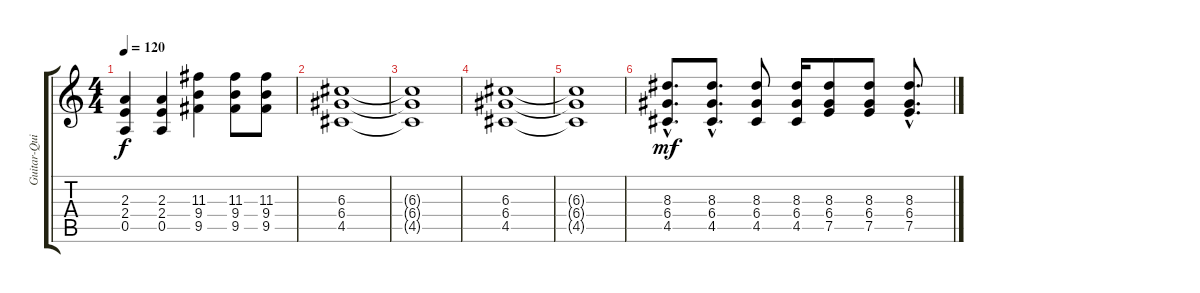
\track ("Guitar-Quinn Allman" "Guitar-Qui") {instrument distortionguitar}
\staff {score tabs}
\tuning (E4 B3 G3 D3 A2 E2) {hide}
\ts (4 4)
\tempo 120
\clef g2
\ks c
(2.3 2.4 0.5).4{dy f} (2.3 2.4 0.5).4 (11.3 9.4 9.5).4 (11.3 9.4 9.5).8 (11.3 9.4 9.5).8 |
(6.3 6.4 4.5).1 |
(6.3{t} 6.4{t} 4.5{t}).1 |
(6.3 6.4 4.5).1 |
(6.3{t} 6.4{t} 4.5{t}).1 |
(8.3{hac} 6.4{hac} 4.5{hac}).8{d dy mf} (8.3{hac} 6.4{hac} 4.5{hac}).8{d} (8.3 6.4 4.5).8 (8.3 6.4 4.5).16 (8.3 6.4 7.5).8 (8.3 6.4 7.5).8 (8.3{hac} 6.4{hac} 7.5{hac}).8{d}
